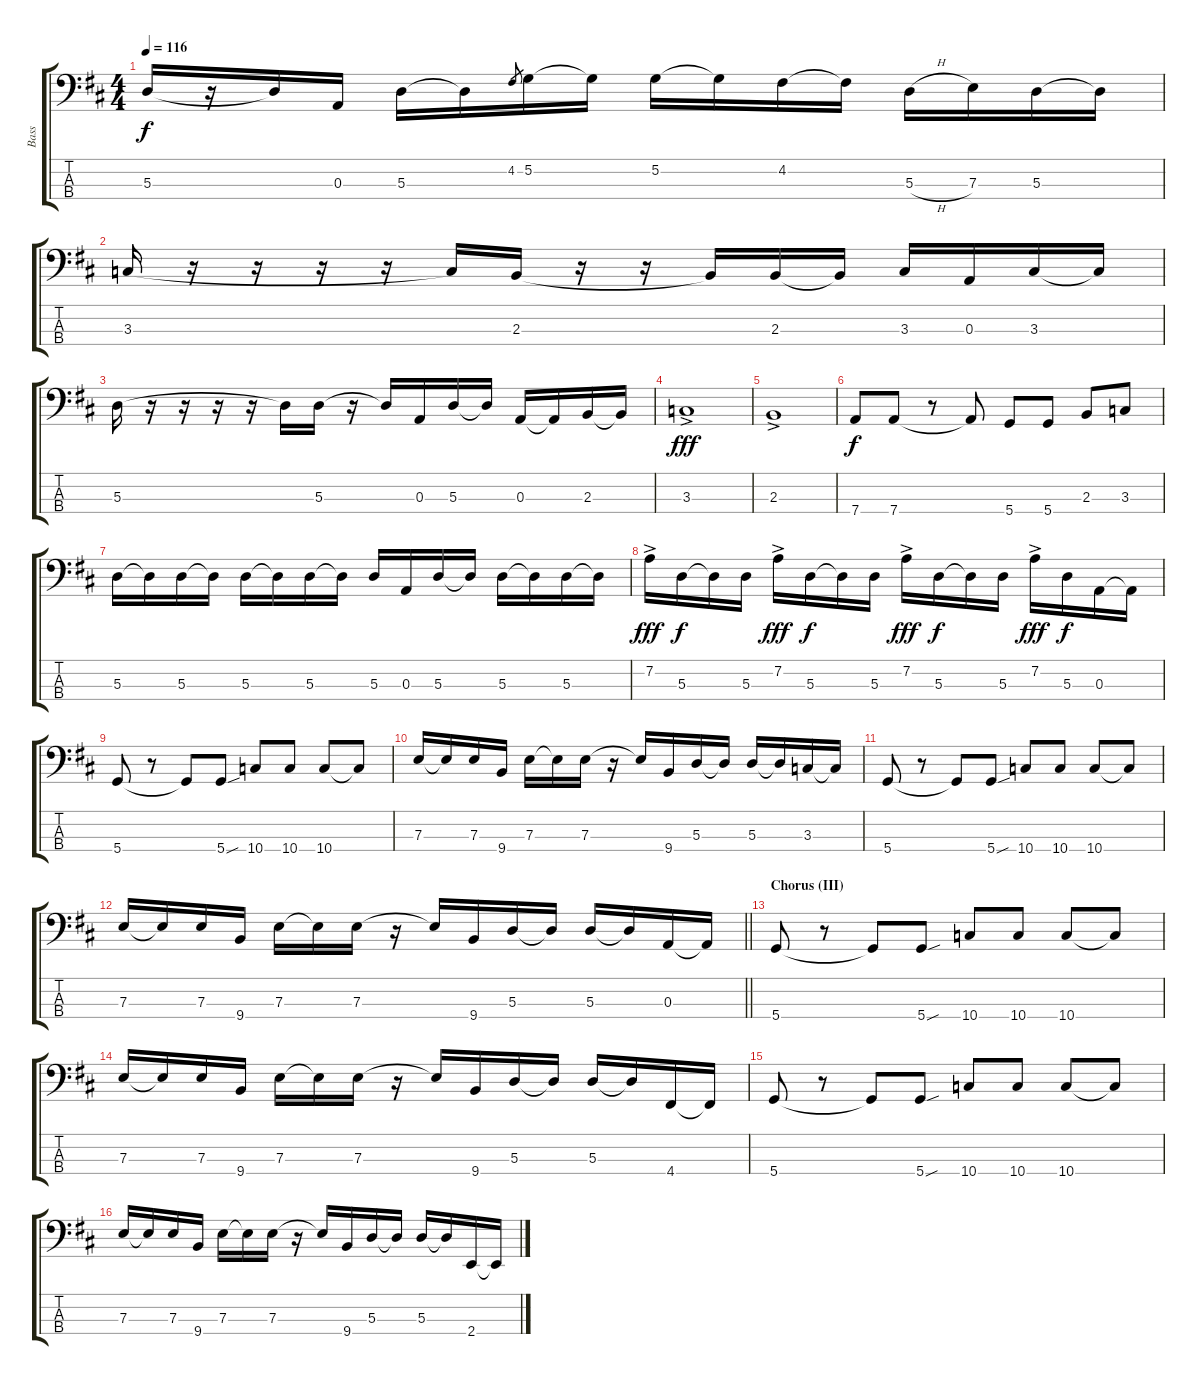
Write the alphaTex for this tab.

\track ("Bass" "Bass") {instrument electricbassfinger}
\staff {score tabs}
\tuning (G2 D2 A1 D1) {hide}
\ts (4 4)
\tempo 116
\clef f4
\ks d
5.3.16{dy f} r.16 5.3{t}.16 0.3.16 5.3.16 5.3{t}.16 4.2.8{gr} 5.2.16 5.2{t}.16 5.2.16 5.2{t}.16 4.2.16 4.2{t}.16 5.3{h}.16 7.3.16 5.3.16 5.3{t}.16 |
3.3.16 r.16 r.16 r.16 r.16 3.3{t}.16 2.3.16 r.16 r.16 2.3{t}.16 2.3.16 2.3{t}.16 3.3.16 0.3.16 3.3.16 3.3{t}.16 |
5.3.16 r.16 r.16 r.16 r.16 5.3{t}.16 5.3.16 r.16 5.3{t}.16 0.3.16 5.3.16 5.3{t}.16 0.3.16 0.3{t}.16 2.3.16 2.3{t}.16 |
3.3{ac}.1{dy fff} |
2.3{ac}.1 |
7.4.8{dy f} 7.4.8 r.8 7.4{t}.8 5.4.8 5.4.8 2.3.8 3.3.8 |
5.3.16 5.3{t}.16 5.3.16 5.3{t}.16 5.3.16 5.3{t}.16 5.3.16 5.3{t}.16 5.3.16 0.3.16 5.3.16 5.3{t}.16 5.3.16 5.3{t}.16 5.3.16 5.3{t}.16 |
7.2{ac}.16{dy fff} 5.3.16{dy f} 5.3{t}.16 5.3.16 7.2{ac}.16{dy fff} 5.3.16{dy f} 5.3{t}.16 5.3.16 7.2{ac}.16{dy fff} 5.3.16{dy f} 5.3{t}.16 5.3.16 7.2{ac}.16{dy fff} 5.3.16{dy f} 0.3.16 0.3{t}.16 |
5.4.8 r.8 5.4{t}.8 5.4{sou}.8 10.4.8 10.4.8 10.4.8 10.4{t}.8 |
7.3.16 7.3{t}.16 7.3.16 9.4.16 7.3.16 7.3{t}.16 7.3.16 r.16 7.3{t}.16 9.4.16 5.3.16 5.3{t}.16 5.3.16 5.3{t}.16 3.3.16 3.3{t}.16 |
5.4.8 r.8 5.4{t}.8 5.4{sou}.8 10.4.8 10.4.8 10.4.8 10.4{t}.8 |
\barLineRight lightlight
7.3.16 7.3{t}.16 7.3.16 9.4.16 7.3.16 7.3{t}.16 7.3.16 r.16 7.3{t}.16 9.4.16 5.3.16 5.3{t}.16 5.3.16 5.3{t}.16 0.3.16 0.3{t}.16 |
\section ("" "Chorus (III)")
5.4.8 r.8 5.4{t}.8 5.4{sou}.8 10.4.8 10.4.8 10.4.8 10.4{t}.8 |
7.3.16 7.3{t}.16 7.3.16 9.4.16 7.3.16 7.3{t}.16 7.3.16 r.16 7.3{t}.16 9.4.16 5.3.16 5.3{t}.16 5.3.16 5.3{t}.16 4.4.16 4.4{t}.16 |
5.4.8 r.8 5.4{t}.8 5.4{sou}.8 10.4.8 10.4.8 10.4.8 10.4{t}.8 |
7.3.16 7.3{t}.16 7.3.16 9.4.16 7.3.16 7.3{t}.16 7.3.16 r.16 7.3{t}.16 9.4.16 5.3.16 5.3{t}.16 5.3.16 5.3{t}.16 2.4.16 2.4{t}.16
